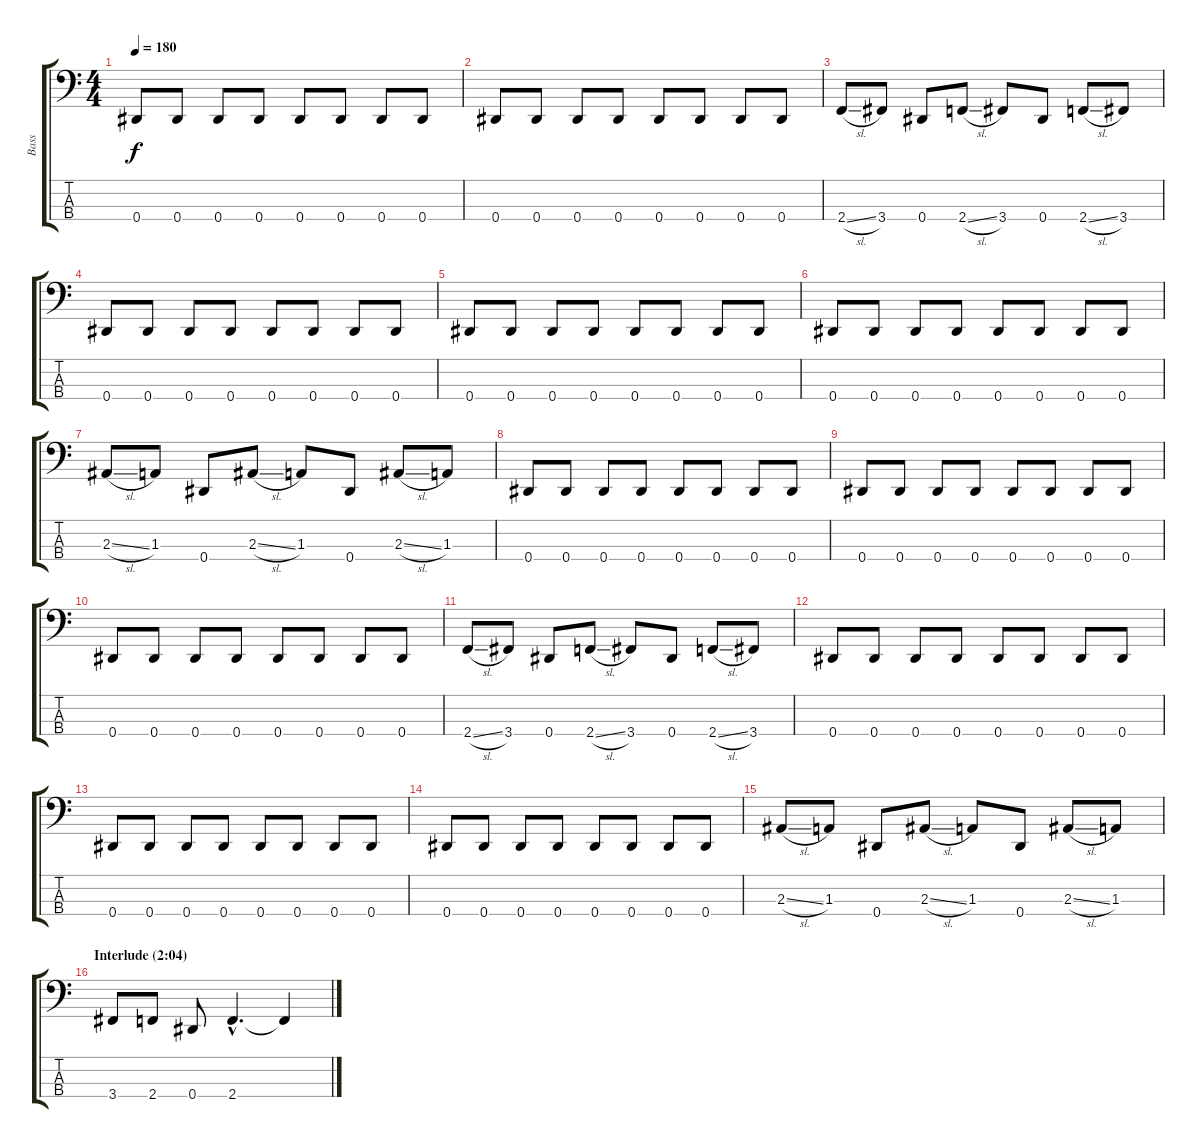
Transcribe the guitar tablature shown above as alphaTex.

\track ("Bass" "Bass") {instrument slapbass2}
\staff {score tabs}
\tuning (Gb2 Db2 Ab1 Eb1) {hide}
\ts (4 4)
\tempo 180
\clef f4
\ks c
0.4.8{dy f} 0.4.8 0.4.8 0.4.8 0.4.8 0.4.8 0.4.8 0.4.8 |
0.4.8 0.4.8 0.4.8 0.4.8 0.4.8 0.4.8 0.4.8 0.4.8 |
2.4{sl}.8 3.4.8 0.4.8 2.4{sl}.8 3.4.8 0.4.8 2.4{sl}.8 3.4.8 |
0.4.8 0.4.8 0.4.8 0.4.8 0.4.8 0.4.8 0.4.8 0.4.8 |
0.4.8 0.4.8 0.4.8 0.4.8 0.4.8 0.4.8 0.4.8 0.4.8 |
0.4.8 0.4.8 0.4.8 0.4.8 0.4.8 0.4.8 0.4.8 0.4.8 |
2.3{sl}.8 1.3.8 0.4.8 2.3{sl}.8 1.3.8 0.4.8 2.3{sl}.8 1.3.8 |
0.4.8 0.4.8 0.4.8 0.4.8 0.4.8 0.4.8 0.4.8 0.4.8 |
0.4.8 0.4.8 0.4.8 0.4.8 0.4.8 0.4.8 0.4.8 0.4.8 |
0.4.8 0.4.8 0.4.8 0.4.8 0.4.8 0.4.8 0.4.8 0.4.8 |
2.4{sl}.8 3.4.8 0.4.8 2.4{sl}.8 3.4.8 0.4.8 2.4{sl}.8 3.4.8 |
0.4.8 0.4.8 0.4.8 0.4.8 0.4.8 0.4.8 0.4.8 0.4.8 |
0.4.8 0.4.8 0.4.8 0.4.8 0.4.8 0.4.8 0.4.8 0.4.8 |
0.4.8 0.4.8 0.4.8 0.4.8 0.4.8 0.4.8 0.4.8 0.4.8 |
2.3{sl}.8 1.3.8 0.4.8 2.3{sl}.8 1.3.8 0.4.8 2.3{sl}.8 1.3.8 |
\section ("" "Interlude (2:04)")
3.4.8 2.4.8 0.4.8 2.4{hac}.4{d} 2.4{t}.4
